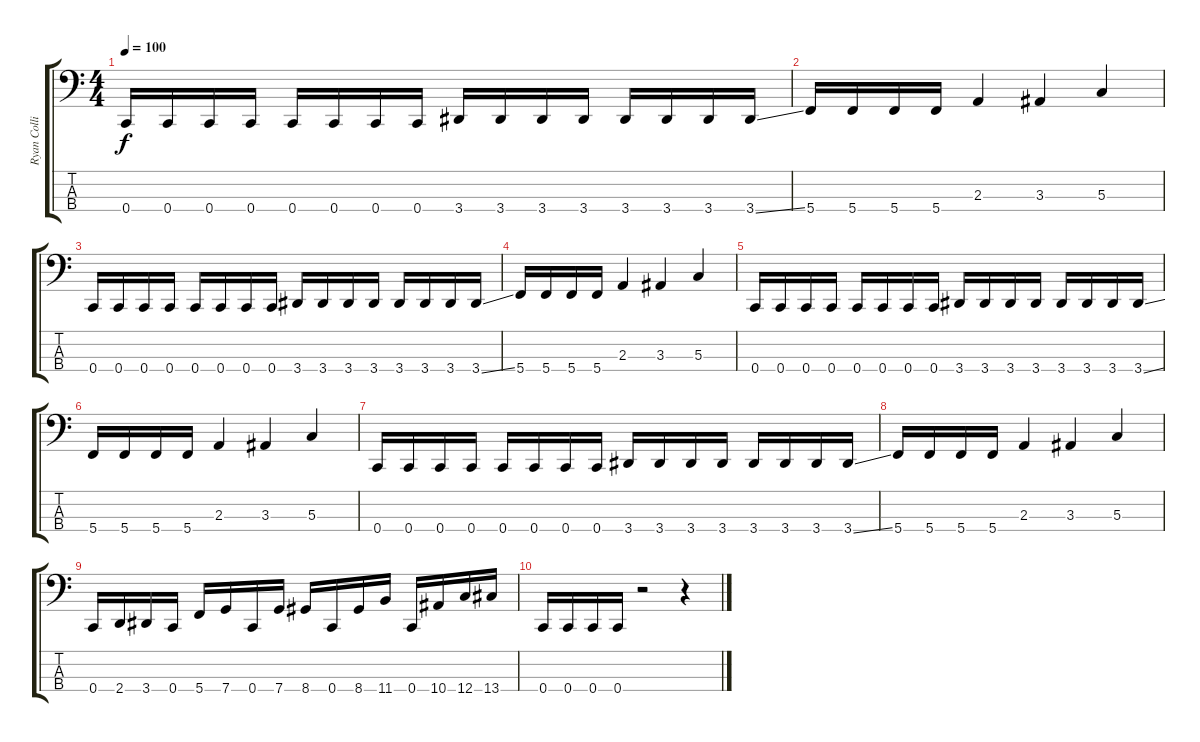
\track ("Ryan Collier" "Ryan Colli") {instrument electricbassfinger}
\staff {score tabs}
\tuning (F2 C2 G1 C1) {hide}
\ts (4 4)
\tempo 100
\clef f4
\ks c
0.4.16{dy f} 0.4.16 0.4.16 0.4.16 0.4.16 0.4.16 0.4.16 0.4.16 3.4.16 3.4.16 3.4.16 3.4.16 3.4.16 3.4.16 3.4.16 3.4{ss}.16 |
5.4.16 5.4.16 5.4.16 5.4.16 2.3.4 3.3.4 5.3.4 |
0.4.16 0.4.16 0.4.16 0.4.16 0.4.16 0.4.16 0.4.16 0.4.16 3.4.16 3.4.16 3.4.16 3.4.16 3.4.16 3.4.16 3.4.16 3.4{ss}.16 |
5.4.16 5.4.16 5.4.16 5.4.16 2.3.4 3.3.4 5.3.4 |
0.4.16 0.4.16 0.4.16 0.4.16 0.4.16 0.4.16 0.4.16 0.4.16 3.4.16 3.4.16 3.4.16 3.4.16 3.4.16 3.4.16 3.4.16 3.4{ss}.16 |
5.4.16 5.4.16 5.4.16 5.4.16 2.3.4 3.3.4 5.3.4 |
0.4.16 0.4.16 0.4.16 0.4.16 0.4.16 0.4.16 0.4.16 0.4.16 3.4.16 3.4.16 3.4.16 3.4.16 3.4.16 3.4.16 3.4.16 3.4{ss}.16 |
5.4.16 5.4.16 5.4.16 5.4.16 2.3.4 3.3.4 5.3.4 |
0.4.16 2.4.16 3.4.16 0.4.16 5.4.16 7.4.16 0.4.16 7.4.16 8.4.16 0.4.16 8.4.16 11.4.16 0.4.16 10.4.16 12.4.16 13.4.16 |
0.4.16 0.4.16 0.4.16 0.4.16 r.2 r.4
